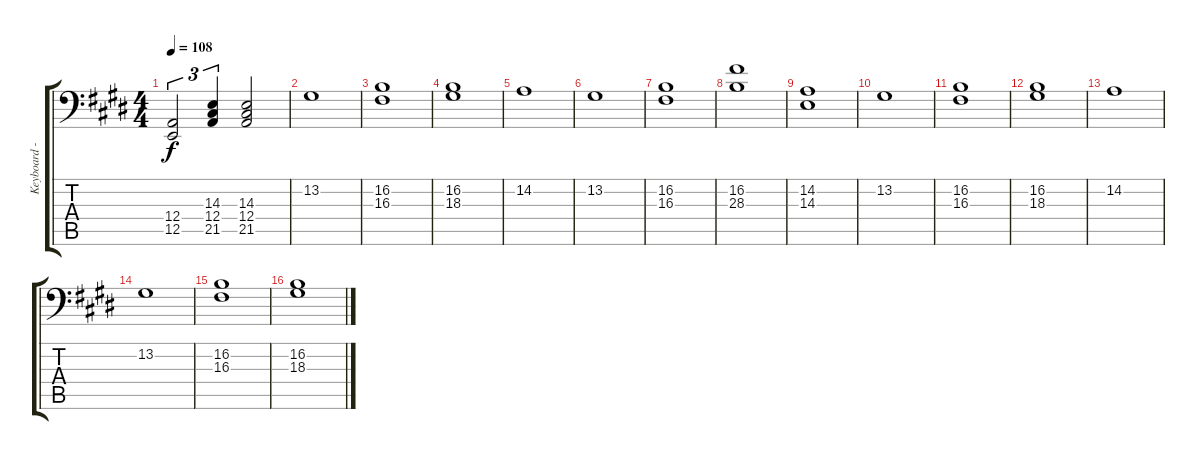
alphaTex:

\track ("Keyboard - Jordan Rudess" "Keyboard -") {instrument acousticgrandpiano}
\staff {score tabs}
\tuning (C3 G2 D2 A1 E1 B0) {hide}
\ts (4 4)
\tempo 108
\clef f4
\ks e
(12.4 12.5).2{tu (3 2) dy f} (14.3 12.4 21.5).4{tu (3 2)} (14.3 12.4 21.5).2 |
13.2.1{volume 9 instrument englishhorn} |
(16.2 16.3).1 |
(16.2 18.3).1 |
14.2.1 |
13.2.1 |
(16.2 16.3).1 |
(16.2 28.3).1 |
(14.2 14.3).1 |
13.2.1{instrument churchorgan} |
(16.2 16.3).1 |
(16.2 18.3).1 |
14.2.1 |
13.2.1 |
(16.2 16.3).1 |
(16.2 18.3).1
